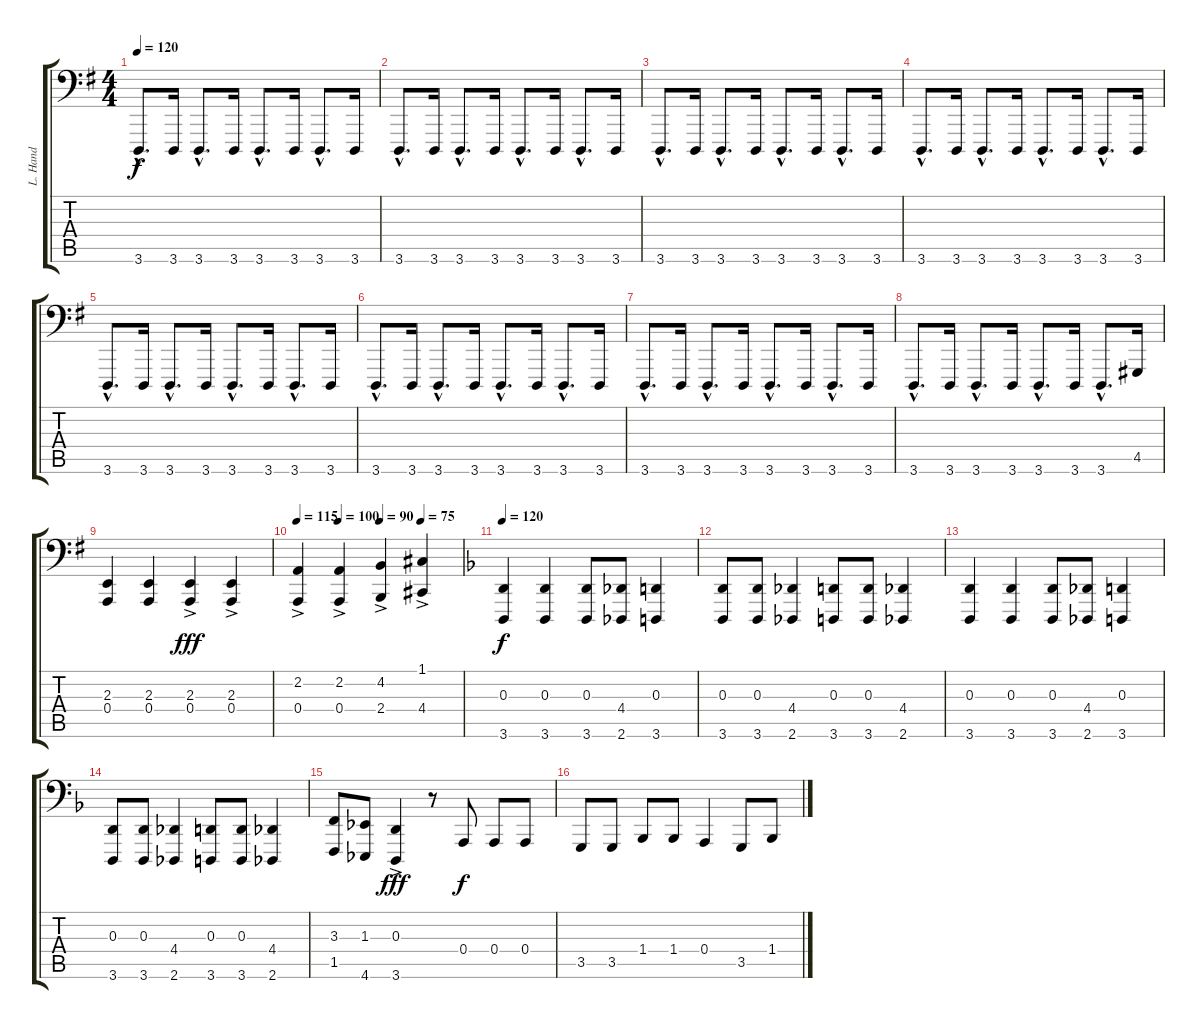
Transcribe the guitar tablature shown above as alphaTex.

\track ("L. Hand" "L. Hand") {instrument acousticgrandpiano}
\staff {score tabs}
\tuning (C3 G2 D2 A1 E1 B0) {hide}
\ts (4 4)
\tempo 120
\clef f4
\ks g
3.6{hac}.8{d dy f} 3.6.16 3.6{hac}.8{d} 3.6.16 3.6{hac}.8{d} 3.6.16 3.6{hac}.8{d} 3.6.16 |
3.6{hac}.8{d} 3.6.16 3.6{hac}.8{d} 3.6.16 3.6{hac}.8{d} 3.6.16 3.6{hac}.8{d} 3.6.16 |
3.6{hac}.8{d} 3.6.16 3.6{hac}.8{d} 3.6.16 3.6{hac}.8{d} 3.6.16 3.6{hac}.8{d} 3.6.16 |
3.6{hac}.8{d} 3.6.16 3.6{hac}.8{d} 3.6.16 3.6{hac}.8{d} 3.6.16 3.6{hac}.8{d} 3.6.16 |
3.6{hac}.8{d} 3.6.16 3.6{hac}.8{d} 3.6.16 3.6{hac}.8{d} 3.6.16 3.6{hac}.8{d} 3.6.16 |
3.6{hac}.8{d} 3.6.16 3.6{hac}.8{d} 3.6.16 3.6{hac}.8{d} 3.6.16 3.6{hac}.8{d} 3.6.16 |
3.6{hac}.8{d} 3.6.16 3.6{hac}.8{d} 3.6.16 3.6{hac}.8{d} 3.6.16 3.6{hac}.8{d} 3.6.16 |
3.6{hac}.8{d} 3.6.16 3.6{hac}.8{d} 3.6.16 3.6{hac}.8{d} 3.6.16 3.6{hac}.8{d} 4.5.16 |
(2.3 0.4).4{volume 12} (2.3 0.4).4 (2.3{ac} 0.4).4{dy fff} (2.3{ac} 0.4).4 |
\tempo 115
\tempo (100 0.25)
\tempo (90 0.5)
\tempo (75 0.75)
(2.2{ac} 0.4).4{volume 13} (2.2{ac} 0.4).4 (4.2{ac} 2.4{ac}).4 (1.1{ac} 4.4{ac}).4 |
\tempo 130
\tempo 120
\ks f
(0.3 3.6).4{dy f volume 15} (0.3 3.6).4 (0.3 3.6).8 (4.4 2.6).8 (0.3 3.6).4 |
(0.3 3.6).8 (0.3 3.6).8 (4.4 2.6).4 (0.3 3.6).8 (0.3 3.6).8 (4.4 2.6).4 |
(0.3 3.6).4 (0.3 3.6).4 (0.3 3.6).8 (4.4 2.6).8 (0.3 3.6).4 |
(0.3 3.6).8 (0.3 3.6).8 (4.4 2.6).4 (0.3 3.6).8 (0.3 3.6).8 (4.4 2.6).4 |
(3.3 1.5).8{volume 16} (1.3 4.6).8 (0.3{ac} 3.6{ac}).4{dy fff} r.8 0.4.8{dy f volume 13} 0.4.8 0.4.8 |
3.5.8 3.5.8 1.4.8 1.4.8 0.4.4 3.5.8 1.4.8
